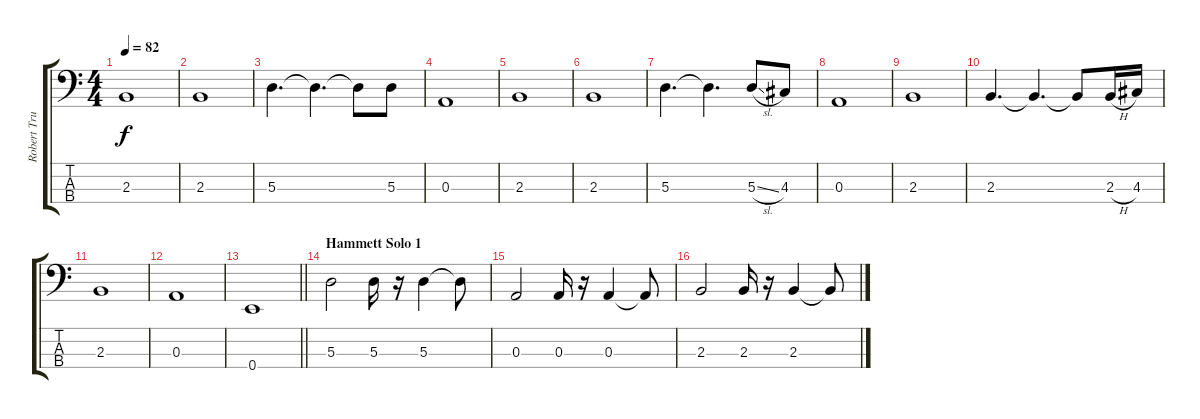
\track ("Robert Trujillo" "Robert Tru") {instrument electricbassfinger}
\staff {score tabs}
\tuning (G2 D2 A1 E1) {hide}
\ts (4 4)
\tempo 82
\clef f4
\ks c
2.3.1{dy f} |
2.3.1 |
5.3.4{d} 5.3{t}.4{d} 5.3{t}.8 5.3.8 |
0.3.1 |
2.3.1 |
2.3.1 |
5.3.4{d} 5.3{t}.4{d} 5.3{sl}.8 4.3.8 |
0.3.1 |
2.3.1 |
2.3.4{d} 2.3{t}.4{d} 2.3{t}.8 2.3{h}.16 4.3.16 |
2.3.1 |
0.3.1 |
\barLineRight lightlight
0.4.1 |
\section ("" "Hammett Solo 1")
5.3.2 5.3.16 r.16 5.3.4 5.3{t}.8 |
0.3.2 0.3.16 r.16 0.3.4 0.3{t}.8 |
2.3.2 2.3.16 r.16 2.3.4 2.3{t}.8
